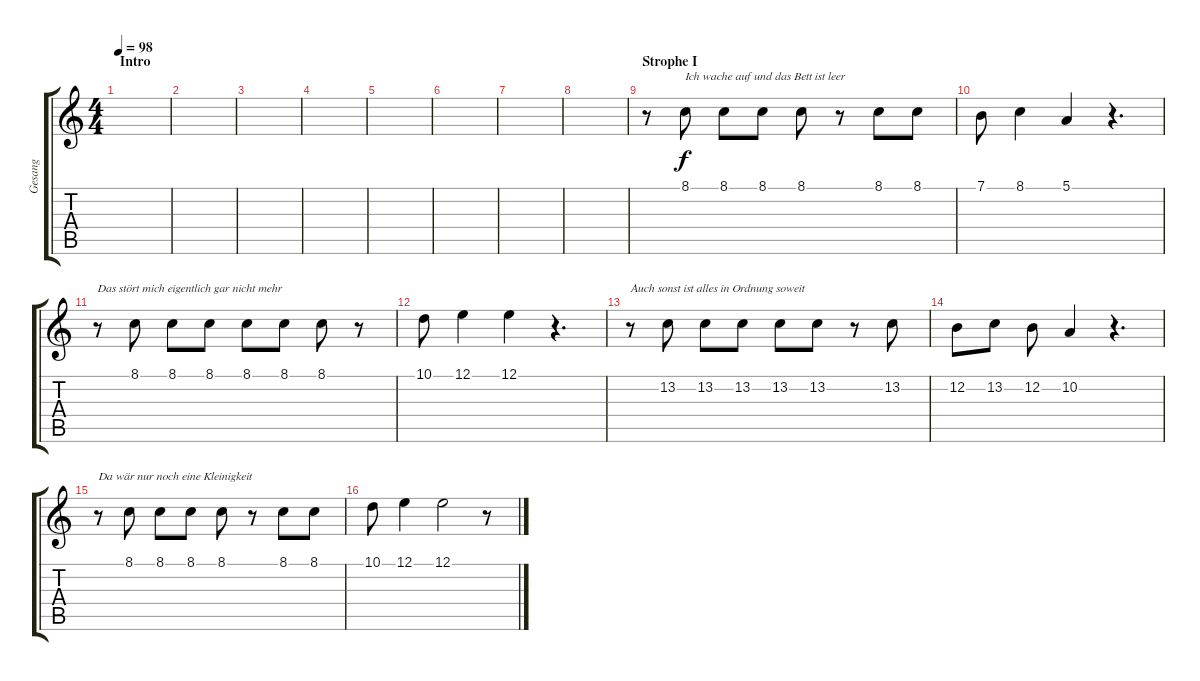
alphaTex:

\track ("Gesang" "Gesang") {instrument tenorsax}
\staff {score tabs}
\tuning (E4 B3 G3 D3 A2 E2) {hide}
\ts (4 4)
\section ("" "Intro")
\tempo 98
\clef g2
\ks c
|
|
|
|
|
|
|
|
\section ("" "Strophe I")
r.8 8.1.8{txt "Ich wache auf und das Bett ist leer"} 8.1.8 8.1.8 8.1.8 r.8 8.1.8 8.1.8 |
7.1.8 8.1.4 5.1.4 r.4{d} |
r.8{txt "Das stört mich eigentlich gar nicht mehr"} 8.1.8 8.1.8 8.1.8 8.1.8 8.1.8 8.1.8 r.8 |
10.1.8 12.1.4 12.1.4 r.4{d} |
r.8{txt "Auch sonst ist alles in Ordnung soweit"} 13.2.8 13.2.8 13.2.8 13.2.8 13.2.8 r.8 13.2.8 |
12.2.8 13.2.8 12.2.8 10.2.4 r.4{d} |
r.8{txt "Da wär nur noch eine Kleinigkeit"} 8.1.8 8.1.8 8.1.8 8.1.8 r.8 8.1.8 8.1.8 |
10.1.8 12.1.4 12.1.2 r.8
